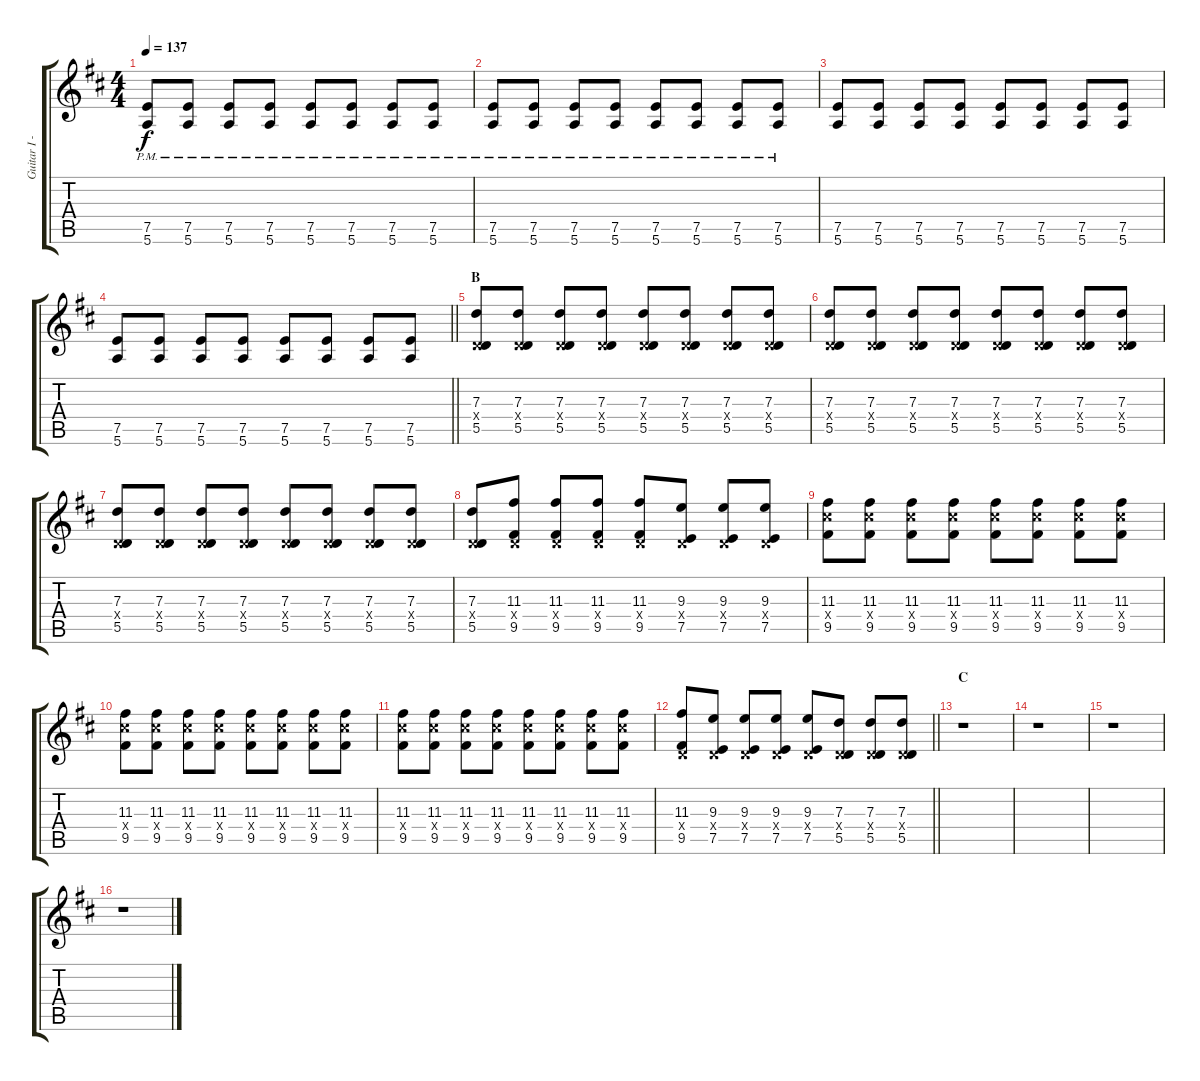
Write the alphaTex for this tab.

\track ("Guitar I - Gotoh" "Guitar I -") {instrument overdrivenguitar}
\staff {score tabs}
\tuning (E4 B3 G3 D3 A2 E2) {hide}
\ts (4 4)
\tempo 137
\clef g2
\ks d
(7.5{pm} 5.6{pm}).8{dy f} (7.5{pm} 5.6{pm}).8 (7.5{pm} 5.6{pm}).8 (7.5{pm} 5.6{pm}).8 (7.5{pm} 5.6{pm}).8 (7.5{pm} 5.6{pm}).8 (7.5{pm} 5.6{pm}).8 (7.5{pm} 5.6{pm}).8 |
(7.5{pm} 5.6{pm}).8 (7.5{pm} 5.6{pm}).8 (7.5{pm} 5.6{pm}).8 (7.5{pm} 5.6{pm}).8 (7.5{pm} 5.6{pm}).8 (7.5{pm} 5.6{pm}).8 (7.5{pm} 5.6{pm}).8 (7.5{pm} 5.6{pm}).8 |
(7.5 5.6).8{volume 12} (7.5 5.6).8{volume 14} (7.5 5.6).8 (7.5 5.6).8 (7.5 5.6).8 (7.5 5.6).8 (7.5 5.6).8 (7.5 5.6).8 |
\barLineRight lightlight
(7.5 5.6).8 (7.5 5.6).8 (7.5 5.6).8 (7.5 5.6).8 (7.5 5.6).8 (7.5 5.6).8 (7.5 5.6).8 (7.5 5.6).8 |
\section ("" "B")
(7.3 0.4{x} 5.5).8 (7.3 0.4{x} 5.5).8 (7.3 0.4{x} 5.5).8 (7.3 0.4{x} 5.5).8 (7.3 0.4{x} 5.5).8 (7.3 0.4{x} 5.5).8 (7.3 0.4{x} 5.5).8 (7.3 0.4{x} 5.5).8 |
(7.3 0.4{x} 5.5).8 (7.3 0.4{x} 5.5).8 (7.3 0.4{x} 5.5).8 (7.3 0.4{x} 5.5).8 (7.3 0.4{x} 5.5).8 (7.3 0.4{x} 5.5).8 (7.3 0.4{x} 5.5).8 (7.3 0.4{x} 5.5).8 |
(7.3 0.4{x} 5.5).8 (7.3 0.4{x} 5.5).8 (7.3 0.4{x} 5.5).8 (7.3 0.4{x} 5.5).8 (7.3 0.4{x} 5.5).8 (7.3 0.4{x} 5.5).8 (7.3 0.4{x} 5.5).8 (7.3 0.4{x} 5.5).8 |
(7.3 0.4{x} 5.5).8 (11.3 0.4{x} 9.5).8 (11.3 0.4{x} 9.5).8 (11.3 0.4{x} 9.5).8 (11.3 0.4{x} 9.5).8 (9.3 0.4{x} 7.5).8 (9.3 0.4{x} 7.5).8 (9.3 0.4{x} 7.5).8 |
(11.3 11.4{x} 9.5).8 (11.3 11.4{x} 9.5).8 (11.3 11.4{x} 9.5).8 (11.3 11.4{x} 9.5).8 (11.3 11.4{x} 9.5).8 (11.3 11.4{x} 9.5).8 (11.3 11.4{x} 9.5).8 (11.3 11.4{x} 9.5).8 |
(11.3 11.4{x} 9.5).8 (11.3 11.4{x} 9.5).8 (11.3 11.4{x} 9.5).8 (11.3 11.4{x} 9.5).8 (11.3 11.4{x} 9.5).8 (11.3 11.4{x} 9.5).8 (11.3 11.4{x} 9.5).8 (11.3 11.4{x} 9.5).8 |
(11.3 11.4{x} 9.5).8 (11.3 11.4{x} 9.5).8 (11.3 11.4{x} 9.5).8 (11.3 11.4{x} 9.5).8 (11.3 11.4{x} 9.5).8 (11.3 11.4{x} 9.5).8 (11.3 11.4{x} 9.5).8 (11.3 11.4{x} 9.5).8 |
\barLineRight lightlight
(11.3 0.4{x} 9.5).8 (9.3 0.4{x} 7.5).8 (9.3 0.4{x} 7.5).8 (9.3 0.4{x} 7.5).8 (9.3 0.4{x} 7.5).8 (7.3 0.4{x} 5.5).8 (7.3 0.4{x} 5.5).8 (7.3 0.4{x} 5.5).8 |
\section ("" "C")
r.1 |
r.1 |
r.1 |
r.1
